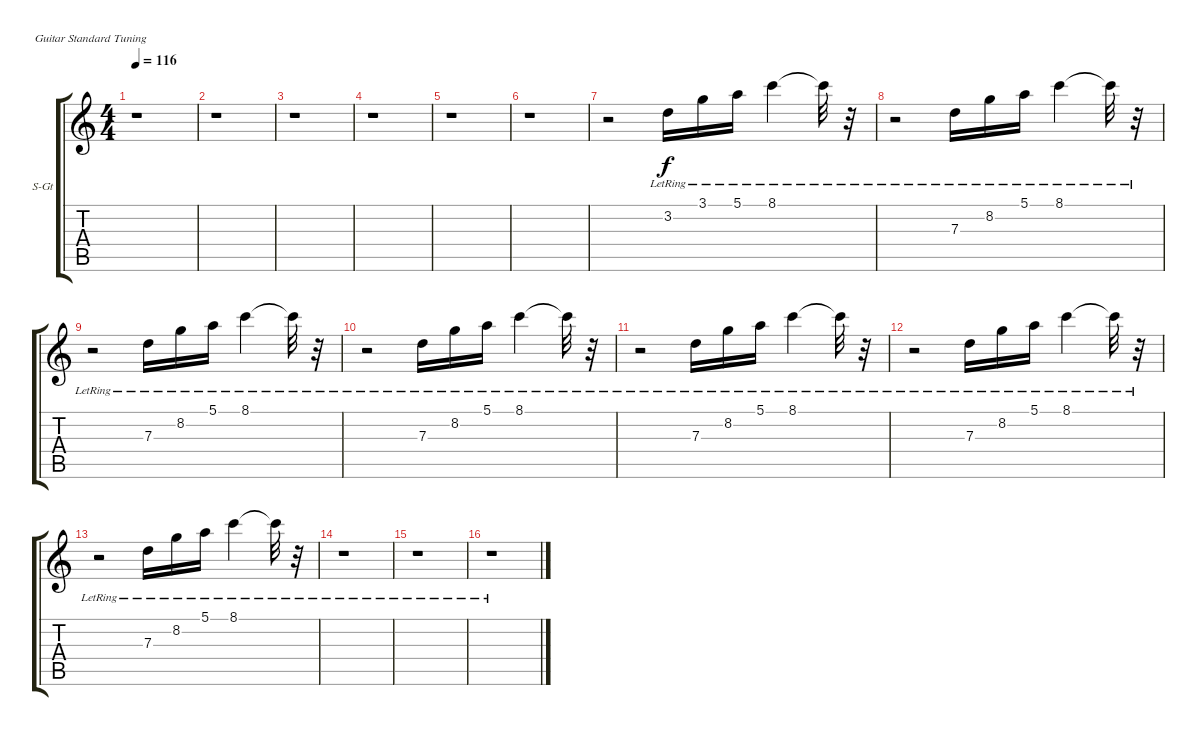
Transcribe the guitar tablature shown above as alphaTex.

\bracketExtendMode groupsimilarinstruments
\firstSystemTrackNameOrientation horizontal
\otherSystemsTrackNameOrientation horizontal
\track ("piano" "S-Gt") {instrument acousticgrandpiano}
\staff {score tabs}
\tuning (E4 B3 G3 D3 A2 E2)
\displaytranspose 12
\ts (4 4)
\tempo 116
\clef g2
\ks c
r.1{dy f} |
r.1 |
r.1 |
r.1 |
r.1 |
r.1 |
r.2 3.2{lr}.16 3.1{lr}.16 5.1{lr}.16 8.1{lr}.4 8.1{lr t}.32 r.32 |
r.2 7.3{lr}.16 8.2{lr}.16 5.1{lr}.16 8.1{lr}.4 8.1{lr t}.32 r.32 |
r.2 7.3{lr}.16 8.2{lr}.16 5.1{lr}.16 8.1{lr}.4 8.1{lr t}.32 r.32 |
r.2 7.3{lr}.16 8.2{lr}.16 5.1{lr}.16 8.1{lr}.4 8.1{lr t}.32 r.32 |
r.2 7.3{lr}.16 8.2{lr}.16 5.1{lr}.16 8.1{lr}.4 8.1{lr t}.32 r.32 |
r.2 7.3{lr}.16 8.2{lr}.16 5.1{lr}.16 8.1{lr}.4 8.1{lr t}.32 r.32 |
r.2 7.3{lr}.16 8.2{lr}.16 5.1{lr}.16 8.1{lr}.4 8.1{lr t}.32 r.32 |
r.1 |
r.1 |
r.1
